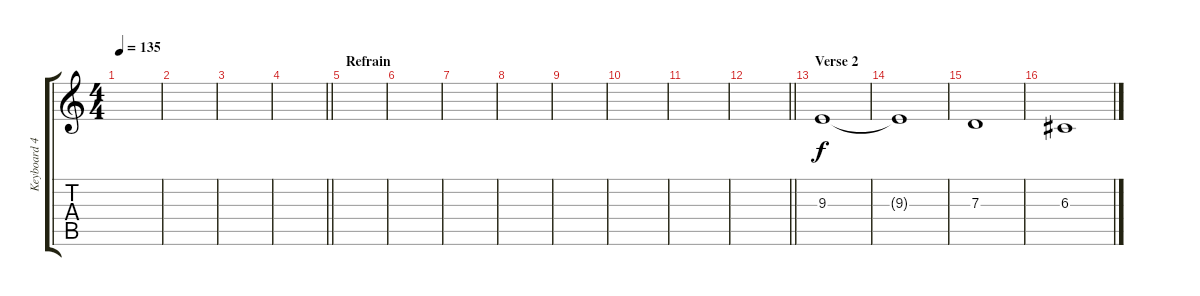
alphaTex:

\track ("Keyboard 4" "Keyboard 4") {instrument synthstrings2}
\staff {score tabs}
\tuning (E4 B3 G3 D3 A2 E2) {hide}
\ts (4 4)
\tempo 135
\clef g2
\ks c
|
|
|
\barLineRight lightlight
|
\section ("" "Refrain")
|
|
|
|
|
|
|
\barLineRight lightlight
|
\section ("" "Verse 2")
9.3.1 |
9.3{t}.1 |
7.3.1 |
6.3.1
